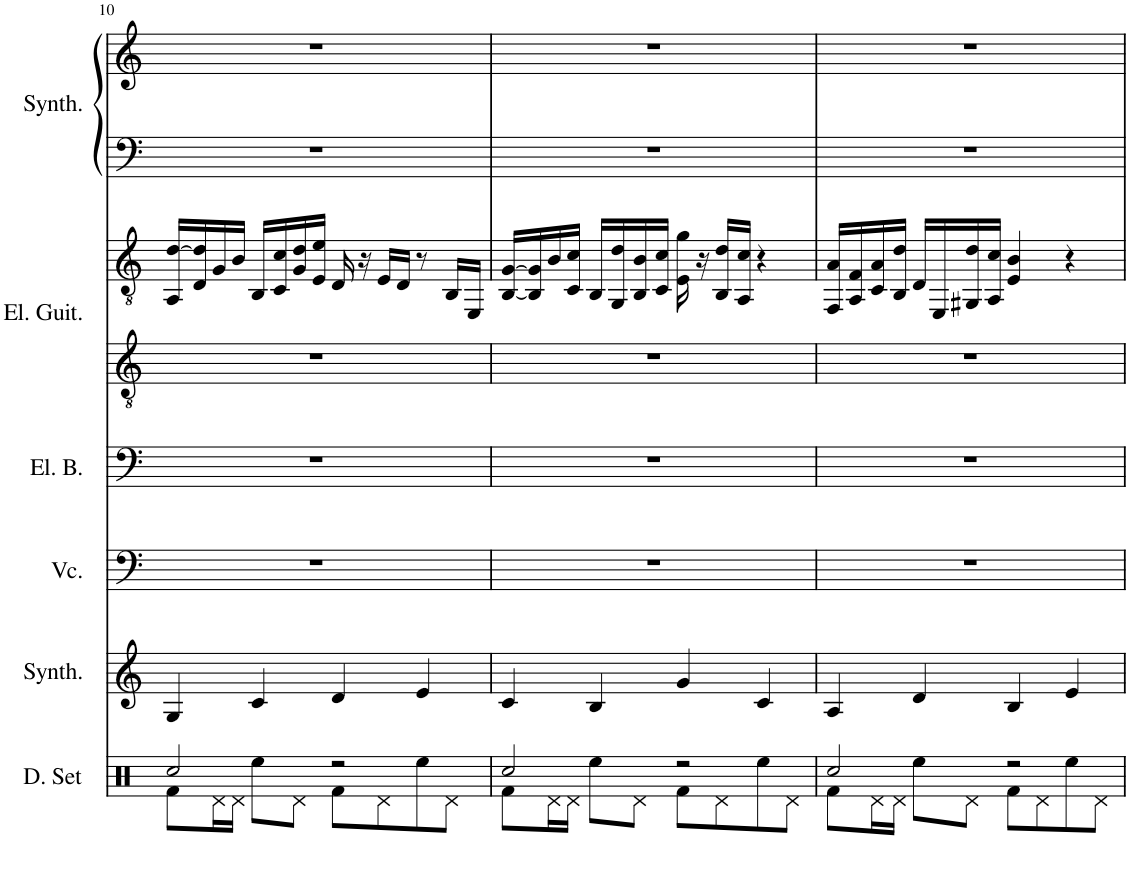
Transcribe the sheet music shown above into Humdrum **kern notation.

**kern	**kern	**kern	**kern	**kern	**kern	**kern	**kern
*part6	*part5	*part4	*part3	*part2	*part2	*part1	*part1
*staff8	*staff7	*staff6	*staff5	*staff4	*staff3	*staff2	*staff1
*I"架子鼓	*I"回响合成器	*I"大提琴	*I"电贝斯	*I"电子吉他	*	*I"合唱合成器	*
!!LO:PB:g=z
*clefX	*clefG2	*clefF4	*clefF4	*clefGv2	*clefGv2	*clefF4	*clefG2
*	*	*	*Trd7c12	*	*	*	*
*k[]	*k[]	*k[]	*k[]	*k[]	*k[]	*k[]	*k[]
*M4/4	*M4/4	*M4/4	*M4/4	*M4/4	*M4/4	*M4/4	*M4/4
=10	=10	=10	=10	=10	=10	=10	=10
*^	*	*	*	*	*	*	*
2Rcc/	8Rf\L	4G/	1r	1r	1r	16AA/ [16d/LL	1r	1r
.	.	.	.	.	.	16D/ 16d/]	.	.
.	16Rd\L	.	.	.	.	16G/	.	.
.	16Rd\JJ	.	.	.	.	16B/JJ	.	.
.	8Ree\L	4c/	.	.	.	16BB/LL	.	.
.	.	.	.	.	.	16C/ 16c/	.	.
.	8Rd\J	.	.	.	.	16G/ 16d/	.	.
.	.	.	.	.	.	16E/ 16e/JJ	.	.
2r	8Rf\L	4d/	.	.	.	16D/	.	.
.	.	.	.	.	.	16r	.	.
.	8Rd\	.	.	.	.	16E/LL	.	.
.	.	.	.	.	.	16D/JJ	.	.
.	8Ree\	4e/	.	.	.	8r	.	.
.	8Rd\J	.	.	.	.	16BB/LL	.	.
.	.	.	.	.	.	16EE/JJ	.	.
=11	=11	=11	=11	=11	=11	=11	=11	=11
2Rcc/	8Rf\L	4c/	1r	1r	1r	[16BB/ [16G/LL	1r	1r
.	.	.	.	.	.	16BB/] 16G/]	.	.
.	16Rd\L	.	.	.	.	16B/	.	.
.	16Rd\JJ	.	.	.	.	16C/ 16c/JJ	.	.
.	8Ree\L	4B/	.	.	.	16BB/LL	.	.
.	.	.	.	.	.	16GG/ 16d/	.	.
.	8Rd\J	.	.	.	.	16BB/ 16B/	.	.
.	.	.	.	.	.	16C/ 16c/JJ	.	.
2r	8Rf\L	4g/	.	.	.	16E\ 16g\	.	.
.	.	.	.	.	.	16r	.	.
.	8Rd\	.	.	.	.	16BB/ 16d/LL	.	.
.	.	.	.	.	.	16AA/ 16c/JJ	.	.
.	8Ree\	4c/	.	.	.	4r	.	.
.	8Rd\J	.	.	.	.	.	.	.
=12	=12	=12	=12	=12	=12	=12	=12	=12
2Rcc/	8Rf\L	4A/	1r	1r	1r	16FF/ 16A/LL	1r	1r
.	.	.	.	.	.	16AA/ 16F/	.	.
.	16Rd\L	.	.	.	.	16C/ 16A/	.	.
.	16Rd\JJ	.	.	.	.	16BB/ 16d/JJ	.	.
.	8Ree\L	4d/	.	.	.	16D/LL	.	.
.	.	.	.	.	.	16EE/	.	.
.	8Rd\J	.	.	.	.	16GG#X/ 16d/	.	.
.	.	.	.	.	.	16AA/ 16c/JJ	.	.
2r	8Rf\L	4B/	.	.	.	4E/ 4B/	.	.
.	8Rd\	.	.	.	.	.	.	.
.	8Ree\	4e/	.	.	.	4r	.	.
.	8Rd\J	.	.	.	.	.	.	.
*v	*v	*	*	*	*	*	*	*
=	=	=	=	=	=	=	=
*-	*-	*-	*-	*-	*-	*-	*-
